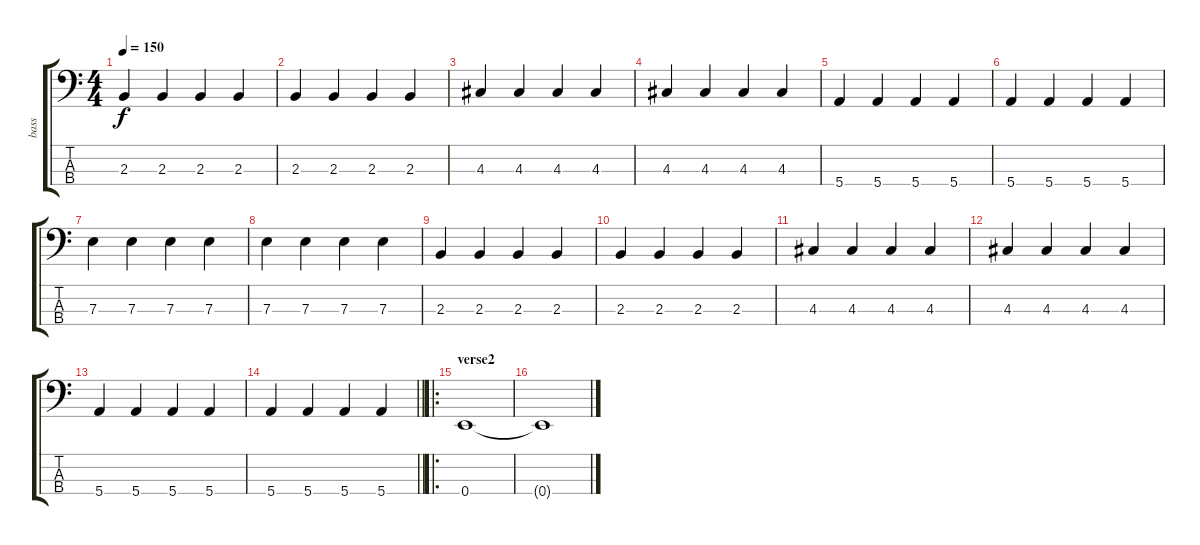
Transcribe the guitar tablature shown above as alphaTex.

\track ("bass" "bass") {instrument electricbassfinger}
\staff {score tabs}
\tuning (G2 D2 A1 E1) {hide}
\ts (4 4)
\tempo 150
\clef f4
\ks c
2.3.4{dy f} 2.3.4 2.3.4 2.3.4 |
2.3.4 2.3.4 2.3.4 2.3.4 |
4.3.4 4.3.4 4.3.4 4.3.4 |
4.3.4 4.3.4 4.3.4 4.3.4 |
5.4.4 5.4.4 5.4.4 5.4.4 |
5.4.4 5.4.4 5.4.4 5.4.4 |
7.3.4 7.3.4 7.3.4 7.3.4 |
7.3.4 7.3.4 7.3.4 7.3.4 |
2.3.4 2.3.4 2.3.4 2.3.4 |
2.3.4 2.3.4 2.3.4 2.3.4 |
4.3.4 4.3.4 4.3.4 4.3.4 |
4.3.4 4.3.4 4.3.4 4.3.4 |
5.4.4 5.4.4 5.4.4 5.4.4 |
\barLineRight lightlight
5.4.4 5.4.4 5.4.4 5.4.4 |
\ro
\section ("" "verse2")
0.4.1 |
0.4{t}.1
